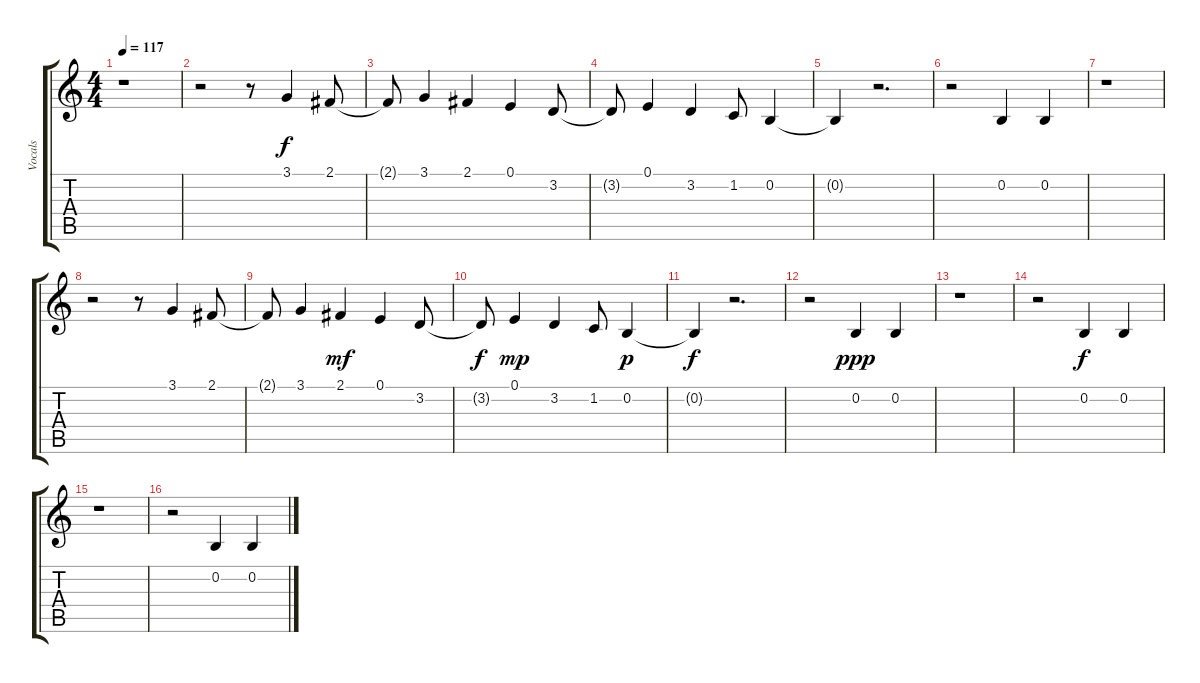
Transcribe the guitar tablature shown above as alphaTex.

\track ("Vocals" "Vocals") {instrument lead1square}
\staff {score tabs}
\tuning (E4 B3 G3 D3 A2 E2) {hide}
\ts (4 4)
\tempo 117
\clef g2
\ks c
r.1{dy f} |
r.2 r.8 3.1.4 2.1.8 |
2.1{t}.8 3.1.4 2.1.4 0.1.4 3.2.8 |
3.2{t}.8 0.1.4 3.2.4 1.2.8 0.2.4 |
0.2{t}.4 r.2{d} |
r.2 0.2.4 0.2.4 |
r.1 |
r.2 r.8 3.1.4 2.1.8 |
2.1{t}.8 3.1.4 2.1.4{dy mf} 0.1.4 3.2.8 |
3.2{t}.8{dy f} 0.1.4{dy mp} 3.2.4 1.2.8 0.2.4{dy p} |
0.2{t}.4{dy f} r.2{d} |
r.2 0.2.4{dy ppp} 0.2.4 |
r.1 |
r.2 0.2.4{dy f} 0.2.4 |
r.1 |
r.2 0.2.4 0.2.4
